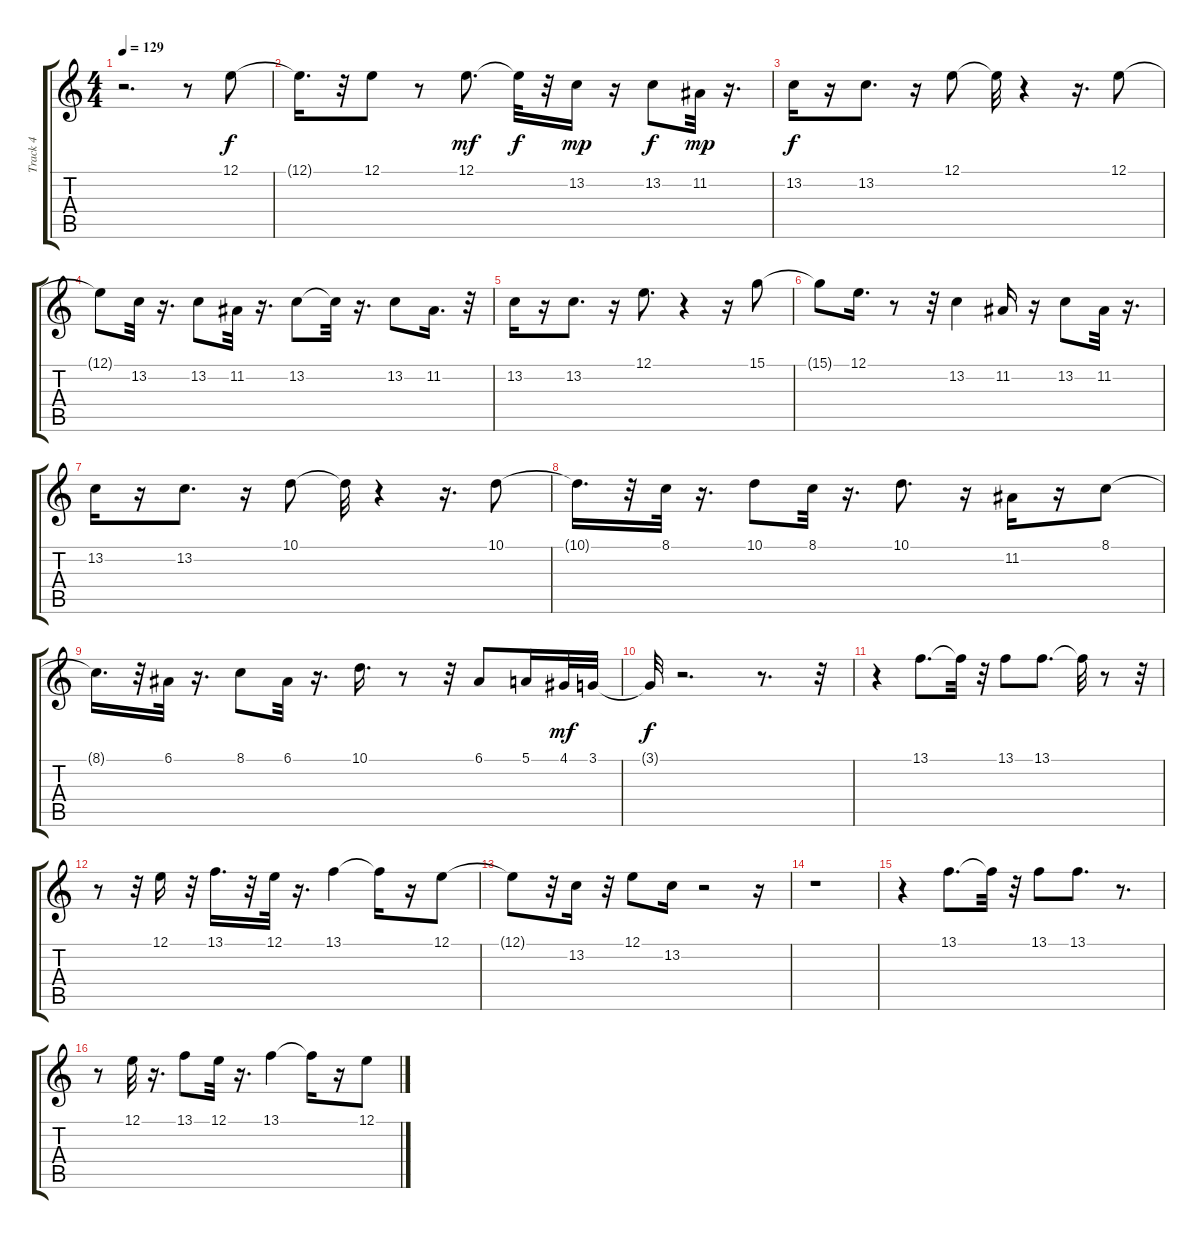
\track ("Track 4" "Track 4") {instrument brasssection}
\staff {score tabs}
\tuning (E4 B3 G3 D3 A2 E2) {hide}
\ts (4 4)
\tempo 129
\clef g2
\ks c
r.2{d dy f} r.8 12.1.8 |
12.1{t}.16{d} r.32 12.1.8 r.8 12.1.8{d dy mf} 12.1{t}.32{dy f} r.32 13.2.16{dy mp} r.16 13.2.8{dy f} 11.2.32{dy mp} r.16{d} |
13.2.16{dy f} r.16 13.2.8{d} r.16 12.1.8 12.1{t}.32 r.4 r.16{d} 12.1.8 |
12.1{t}.8 13.2.32 r.16{d} 13.2.8 11.2.32 r.16{d} 13.2.8 13.2{t}.32 r.16{d} 13.2.8 11.2.16{d} r.32 |
13.2.16 r.16 13.2.8{d} r.16 12.1.8{d} r.4 r.16 15.1.8 |
15.1{t}.8 12.1.16{d} r.8 r.32 13.2.4 11.2.16 r.16 13.2.8 11.2.32 r.16{d} |
13.2.16 r.16 13.2.8{d} r.16 10.1.8 10.1{t}.32 r.4 r.16{d} 10.1.8 |
10.1{t}.16{d} r.32 8.1.32 r.16{d} 10.1.8 8.1.32 r.16{d} 10.1.8{d} r.16 11.2.16 r.16 8.1.8 |
8.1{t}.16{d} r.32 6.1.32 r.16{d} 8.1.8 6.1.32 r.16{d} 10.1.16{d} r.8 r.32 6.1.8 5.1.16 4.1.32{dy mf} 3.1.32 |
3.1{t}.32{dy f} r.2{d} r.8{d} r.32 |
r.4 13.1.8{d} 13.1{t}.32 r.32 13.1.8 13.1.8{d} 13.1{t}.32 r.8 r.32 |
r.8 r.32 12.1.16 r.32 13.1.16{d} r.32 12.1.32 r.16{d} 13.1.4 13.1{t}.16 r.16 12.1.8 |
12.1{t}.8 r.32 13.2.16 r.32 12.1.8 13.2.16 r.2 r.16 |
r.1 |
r.4 13.1.8{d} 13.1{t}.32 r.32 13.1.8 13.1.8{d} r.8{d} |
r.8 12.1.32 r.16{d} 13.1.8 12.1.32 r.16{d} 13.1.4 13.1{t}.16 r.16 12.1.8
